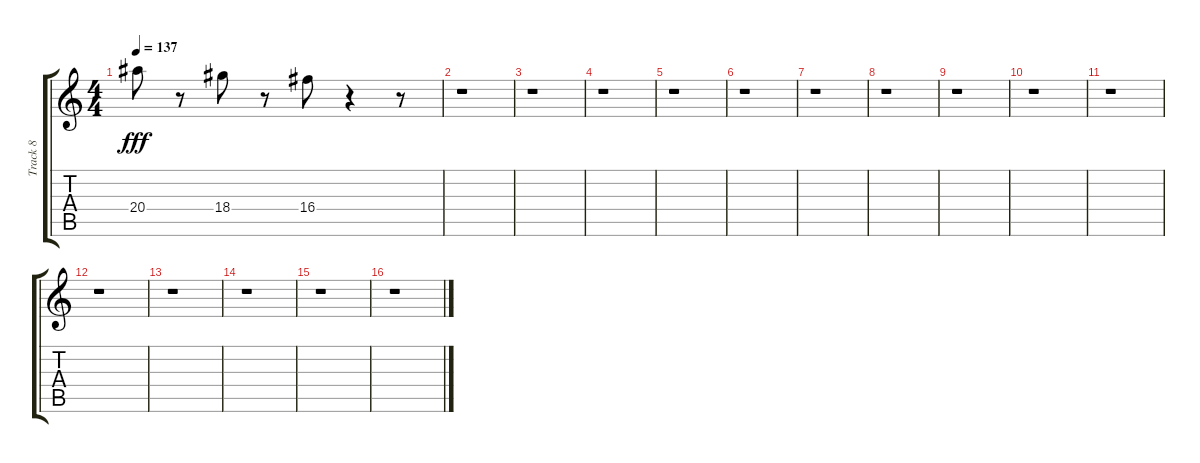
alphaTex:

\track ("Track 8" "Track 8") {instrument distortionguitar}
\staff {score tabs}
\tuning (E4 B3 G3 D3 A2 E2) {hide}
\ts (4 4)
\tempo 137
\clef g2
\ks c
20.4.8{dy fff} r.8 18.4.8 r.8 16.4.8 r.4 r.8 |
r.1 |
r.1 |
r.1 |
r.1 |
r.1 |
r.1 |
r.1 |
r.1 |
r.1 |
r.1 |
r.1 |
r.1 |
r.1 |
r.1 |
r.1
